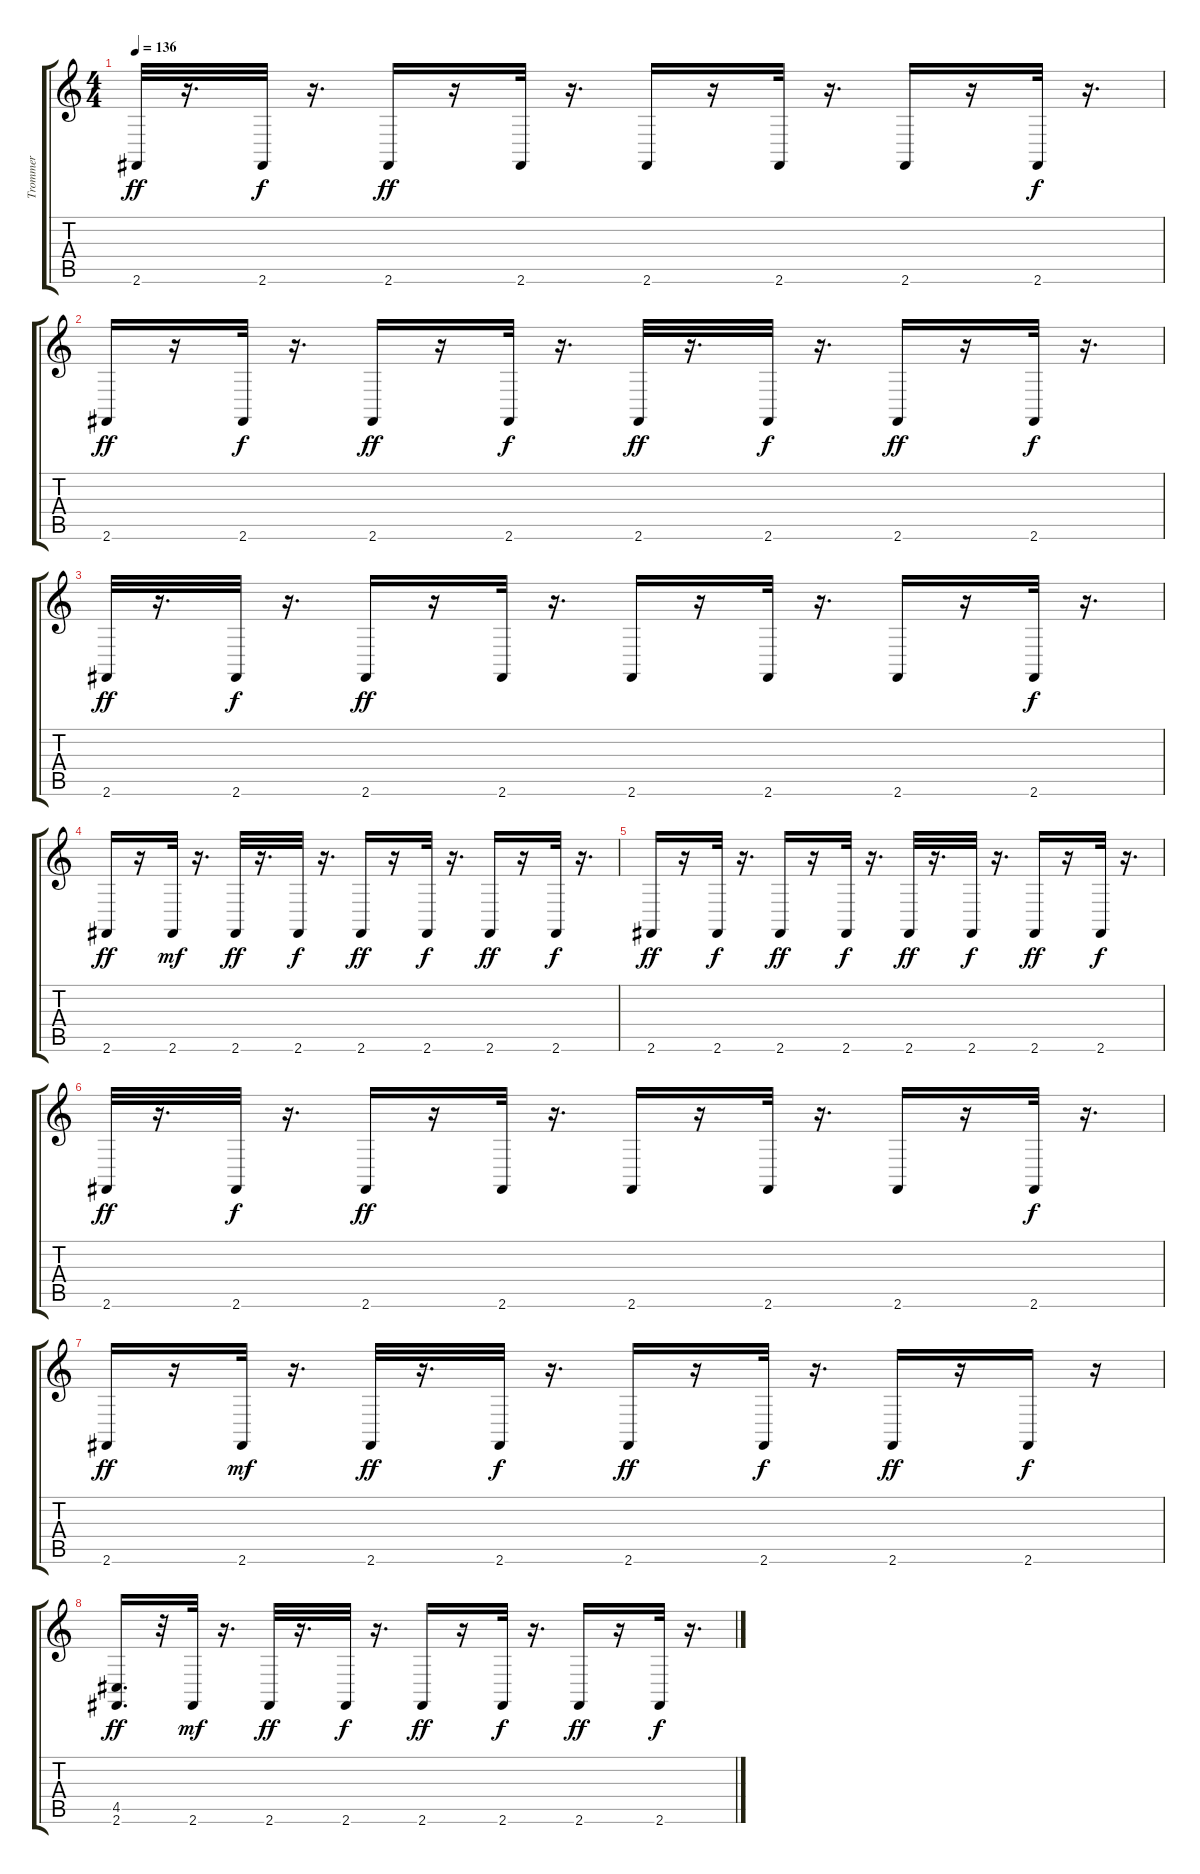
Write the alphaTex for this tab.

\track ("Trommer" "Trommer") {instrument acousticgrandpiano}
\staff {score tabs}
\tuning (E4 B3 G3 D3 A2 E2) {hide}
\ts (4 4)
\tempo 136
\clef g2
\ks c
2.6.32{dy ff} r.16{d} 2.6.32{dy f} r.16{d} 2.6.16{dy ff} r.16 2.6.32 r.16{d} 2.6.16 r.16 2.6.32 r.16{d} 2.6.16 r.16 2.6.32{dy f} r.16{d} |
2.6.16{dy ff} r.16 2.6.32{dy f} r.16{d} 2.6.16{dy ff} r.16 2.6.32{dy f} r.16{d} 2.6.32{dy ff} r.16{d} 2.6.32{dy f} r.16{d} 2.6.16{dy ff} r.16 2.6.32{dy f} r.16{d} |
2.6.32{dy ff} r.16{d} 2.6.32{dy f} r.16{d} 2.6.16{dy ff} r.16 2.6.32 r.16{d} 2.6.16 r.16 2.6.32 r.16{d} 2.6.16 r.16 2.6.32{dy f} r.16{d} |
2.6.16{dy ff} r.16 2.6.32{dy mf} r.16{d} 2.6.32{dy ff} r.16{d} 2.6.32{dy f} r.16{d} 2.6.16{dy ff} r.16 2.6.32{dy f} r.16{d} 2.6.16{dy ff} r.16 2.6.32{dy f} r.16{d} |
2.6.16{dy ff} r.16 2.6.32{dy f} r.16{d} 2.6.16{dy ff} r.16 2.6.32{dy f} r.16{d} 2.6.32{dy ff} r.16{d} 2.6.32{dy f} r.16{d} 2.6.16{dy ff} r.16 2.6.32{dy f} r.16{d} |
2.6.32{dy ff} r.16{d} 2.6.32{dy f} r.16{d} 2.6.16{dy ff} r.16 2.6.32 r.16{d} 2.6.16 r.16 2.6.32 r.16{d} 2.6.16 r.16 2.6.32{dy f} r.16{d} |
2.6.16{dy ff} r.16 2.6.32{dy mf} r.16{d} 2.6.32{dy ff} r.16{d} 2.6.32{dy f} r.16{d} 2.6.16{dy ff} r.16 2.6.32{dy f} r.16{d} 2.6.16{dy ff} r.16 2.6.16{dy f} r.16 |
(4.5 2.6).16{d dy ff} r.32 2.6.32{dy mf} r.16{d} 2.6.32{dy ff} r.16{d} 2.6.32{dy f} r.16{d} 2.6.16{dy ff} r.16 2.6.32{dy f} r.16{d} 2.6.16{dy ff} r.16 2.6.32{dy f} r.16{d}
